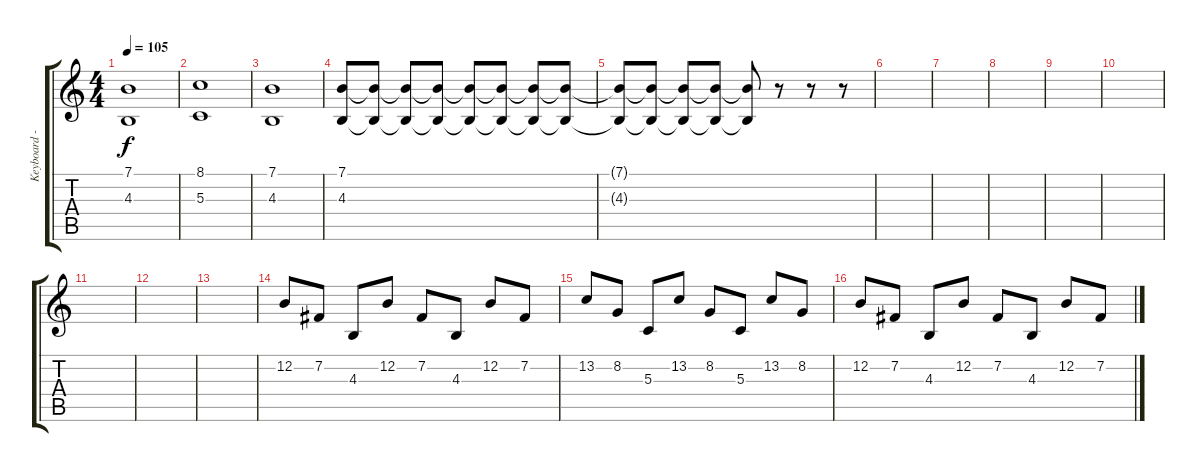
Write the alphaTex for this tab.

\track ("Keyboard - Christian 'Flake' Lorenz" "Keyboard -") {instrument choiraahs}
\staff {score tabs}
\tuning (E4 B3 G3 D3 A2 E2) {hide}
\ts (4 4)
\tempo 105
\clef g2
\ks c
(7.1 4.3).1{dy f} |
(8.1 5.3).1 |
(7.1 4.3).1 |
(7.1 4.3).8 (7.1{t} 4.3{t}).8{volume 12} (7.1{t} 4.3{t}).8{volume 11} (7.1{t} 4.3{t}).8{volume 10} (7.1{t} 4.3{t}).8{volume 9} (7.1{t} 4.3{t}).8{volume 8} (7.1{t} 4.3{t}).8{volume 7} (7.1{t} 4.3{t}).8{volume 6} |
(7.1{t} 4.3{t}).8{volume 5} (7.1{t} 4.3{t}).8{volume 4} (7.1{t} 4.3{t}).8{volume 2} (7.1{t} 4.3{t}).8{volume 1} (7.1{t} 4.3{t}).8{volume 0} r.8 r.8 r.8 |
|
|
|
|
|
|
|
|
12.2.8{volume 10} 7.2.8 4.3.8 12.2.8 7.2.8 4.3.8 12.2.8 7.2.8 |
13.2.8 8.2.8 5.3.8 13.2.8 8.2.8 5.3.8 13.2.8 8.2.8 |
12.2.8 7.2.8 4.3.8 12.2.8 7.2.8 4.3.8 12.2.8 7.2.8
